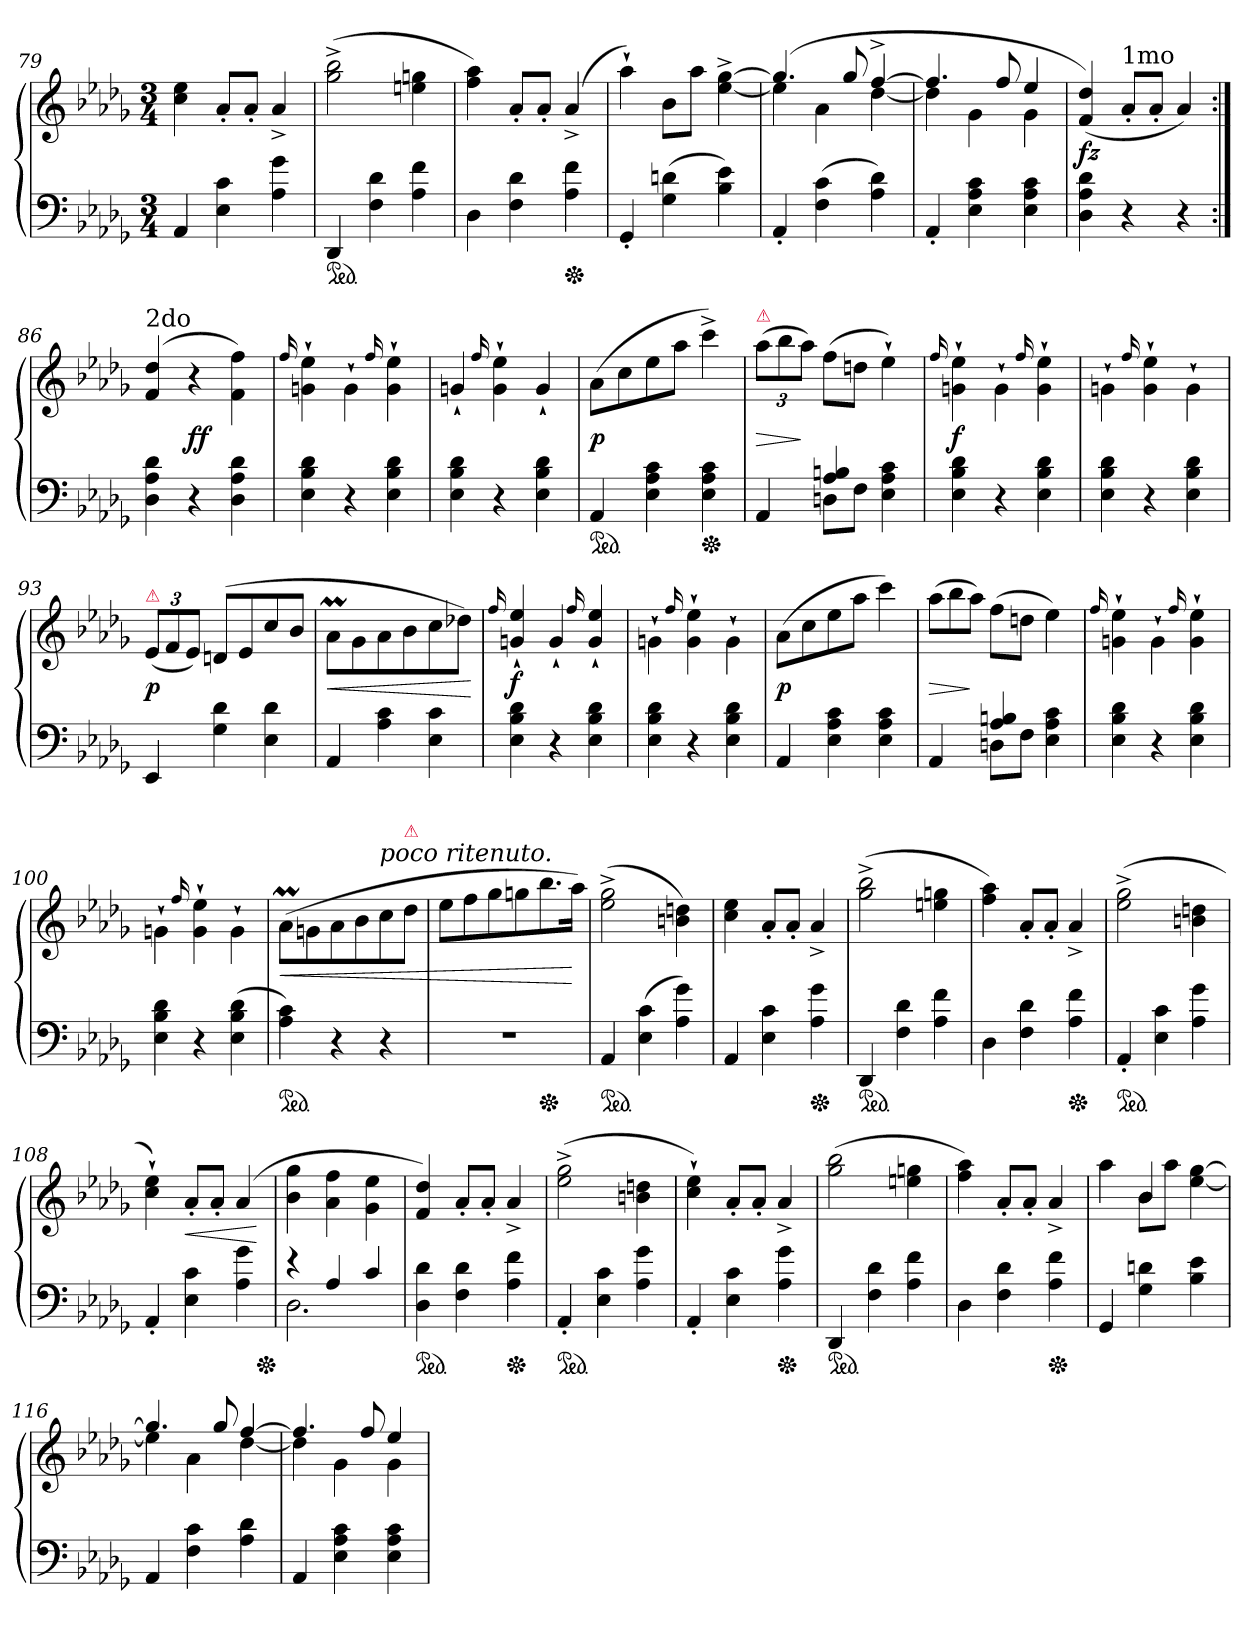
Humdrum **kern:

**kern	**kern	**dynam
*part1	*part1	*part1
*staff2	*staff1	*staff1/2
*clefF4	*clefG2	*
*k[b-e-a-d-g-]	*k[b-e-a-d-g-]	*
*M3/4	*M3/4	*
=79	=79	=79
4AA-	4cc 4ee-	.
4E- 4c	8a-'L	.
.	8a-'J	.
4A- 4g-	4a-^	.
=80	=80	=80
*ped	*	*
4DD-	(2gg-^< 2bb-^<	.
4F 4d-	.	.
4A- 4f	4een 4ggn	.
=81	=81	=81
4D-	4ff 4aa-)	.
4F 4d-	8a-'L	.
.	8a-'J	.
*Xped	*	*
4A- 4f	(>4a-^	.
=82	=82	=82
4GG-'	4aa-`)	.
(4G- 4dn	8b-L	.
.	8aa-J	.
4B- 4e-)	[4ee-^ [4gg-^	.
=83	=83	=83
*	*^	*
4AA-'	(4.gg-]	4ee-]	.
(4F 4c	.	4a-	.
.	8gg-	.	.
4A- 4d-)	[4ff^	[4dd-	.
=84	=84	=84	=84
4AA-'	4.ff]	4dd-]	.
4E- 4A- 4c	.	4g-	.
.	8ff	.	.
4E- 4A- 4c	4ee-	4g-	.
*	*v	*v	*
=85	=85	=85
4D- 4A- 4d-	(>4f 4dd-)	fz
!	!LO:TX:a:t=1mo	!
4r	8a-'L	.
.	8a-'J	.
4r	4a-)	.
=86:|!	=86:|!	=86:|!
!	!LO:TX:a:t=2do	!
4D- 4A- 4d-	(4f 4dd-	.
4r	4r	ff
4D- 4A- 4d-	4f 4ff)	.
=87	=87	=87
.	16qqff/	.
4E- 4B- 4d-	4gn` 4ee-`	.
4r	4g`\	.
.	16qqff/	.
4E- 4B- 4d-	4g` 4ee-`	.
=88	=88	=88
4E- 4B- 4d-	4gn`	.
.	16qqff/	.
4r	4g` 4ee-`	.
4E- 4B- 4d-	4g`	.
=89	=89	=89
*ped	*	*
4AA-	(8a-L	p
.	8cc	.
4E- 4A- 4c	8ee-	.
.	8aa-J	.
*Xped	*	*
4E- 4A- 4c	4ccc^<)	.
=90	=90	=90
*^	*	*
!	!	!LO:TX:a:color=crimson:t=⚠	!
4reyy	4AA-/	(12aa-L	>
.	.	12bb-	.
.	.	12aa-J)	]
4A- 4Bn	8DnL	(8ffL	.
.	8FJ	8ddnJ	.
4rgyy	4E- 4A- 4c	4ee-`)	.
*v	*v	*	*
=91	=91	=91
.	16qqff/	.
4E- 4B- 4d-	4gn` 4ee-`	f
4r	4g`\	.
.	16qqff/	.
4E- 4B- 4d-	4g` 4ee-`	.
=92	=92	=92
4E- 4B- 4d-	4gn`\	.
.	16qqff/	.
4r	4g` 4ee-`	.
4E- 4B- 4d-	4g`\	.
=93	=93	=93
!	!LO:TX:a:color=crimson:t=⚠	!
4EE-	(<12e-L	p
.	12f	.
.	12e-J)	.
4G- 4d-	(>8dnL	.
.	8e-	.
4E- 4d-	8cc	.
.	8b-J	.
=94	=94	=94
4AA-	8a-ML	<
.	8g-	.
4A- 4c	8a-	.
.	8b-	.
4E- 4c	8cc	.
.	8dd-XJ)	.
.	.	[
=95	=95	=95
.	16qqff/	.
4E- 4B- 4d-	4gn`/ 4ee-`/	f
4r	4g`/	.
.	16qqff/	.
4E- 4B- 4d-	4g`/ 4ee-`/	.
=96	=96	=96
4E- 4B- 4d-	4gn`\	.
.	16qqff/	.
4r	4g` 4ee-`	.
4E- 4B- 4d-	4g`\	.
=97	=97	=97
4AA-	(8a-L	p
.	8cc	.
4E- 4A- 4c	8ee-	.
.	8aa-J	.
4E- 4A- 4c	4ccc)	.
=98	=98	=98
*^	*	*
*	*	*Xtuplet	*
4reyy	4AA-	(12aa-L	>
.	.	12bb-	.
.	.	12aa-J)	]
4A- 4Bn	8DnL	(8ffL	.
.	8FJ	8ddnJ	.
4rgyy	4E- 4A- 4c	4ee-)	.
*v	*v	*	*
=99	=99	=99
.	16qqff/	.
4E- 4B- 4d-	4gn` 4ee-`	.
4r	4g`\	.
.	16qqff/	.
4E- 4B- 4d-	4g` 4ee-`	.
=100	=100	=100
4E- 4B- 4d-	4gn`\	.
.	16qqff/	.
4r	4g` 4ee-`	.
(4E- 4B- 4d-	4g`\	.
=101	=101	=101
*ped	*	*
4A- 4c)	(<8a-ML	<
.	8gn	.
4r	8a-	.
.	8b-	.
!	!LO:TX:a:i:t=poco ritenuto.	!
4r	8cc	.
!	!LO:TX:a:color=crimson:t=⚠	!
.	8dd-J	.
=102	=102	=102
2.rF	8ee-L	.
.	8ff	.
.	8gg-	.
.	8ggn	.
*Xped	*	*
.	8.bb-	.
.	16aa-Jk)	[
=103	=103	=103
*ped	*	*
4AA-	(2ee-^< 2gg-^<	.
(4E- 4c	.	.
4A- 4g-)	4bn 4ddn)	.
=104	=104	=104
4AA-	4cc 4ee-	.
4E- 4c	8a-'L	.
.	8a-'J	.
*Xped	*	*
4A- 4g-	4a-^	.
=105	=105	=105
*ped	*	*
4DD-	(2gg-^< 2bb-^<	.
4F 4d-	.	.
4A- 4f	4een 4ggn	.
=106	=106	=106
4D-	4ff 4aa-)	.
4F 4d-	8a-'L	.
.	8a-'J	.
*Xped	*	*
4A- 4f	4a-^	.
=107	=107	=107
*ped	*	*
4AA-'	(2ee-^< 2gg-^<	.
4E- 4c	.	.
4A- 4g-	4bn 4ddn	.
=108	=108	=108
4AA-'	4cc` 4ee-`)	.
4E- 4c	8a-'L	<
.	8a-'J	.
4A- 4g-	(4a-	.
.	.	[
*Xped	*	*
=109	=109	=109
*^	*	*
4re	2.D-	4b- 4gg-	.
4A-	.	4a- 4ff	.
4c	.	4g- 4ee-	.
*v	*v	*	*
=110	=110	=110
*ped	*	*
4D- 4d-	4f 4dd-)	.
4F 4d-	8a-'L	.
.	8a-'J	.
*Xped	*	*
4A- 4f	4a-^	.
=111	=111	=111
*ped	*	*
4AA-'	(2ee-^< 2gg-^<	.
4E- 4c	.	.
4A- 4g-	4bn 4ddn	.
=112	=112	=112
4AA-'	4cc` 4ee-`)	.
4E- 4c	8a-'L	.
.	8a-'J	.
*Xped	*	*
4A- 4g-	4a-^	.
=113	=113	=113
*ped	*	*
4DD-	(2gg- 2bb-	.
4F 4d-	.	.
4A- 4f	4een 4ggn	.
=114	=114	=114
4D-	4ff 4aa-)	.
4F 4d-	8a-'L	.
.	8a-'J	.
*Xped	*	*
4A- 4f	4a-^	.
=115	=115	=115
*	*^	*
4GG-	4rgggyy	4aa-	.
4G- 4dn	4b-	8b-L	.
.	.	8aa-J	.
4B- 4e-	4rgggyy	[4ee- [4gg-	.
=116	=116	=116	=116
4AA-	4.gg-]	4ee-]	.
4F 4c	.	4a-	.
.	8gg-	.	.
4A- 4d-	[4ff	[4dd-	.
=117	=117	=117	=117
4AA-	4.ff]	4dd-]	.
4E- 4A- 4c	.	4g-	.
.	8ff	.	.
4E- 4A- 4c	4ee-	4g-	.
*	*v	*v	*
=	=	=
*-	*-	*-
